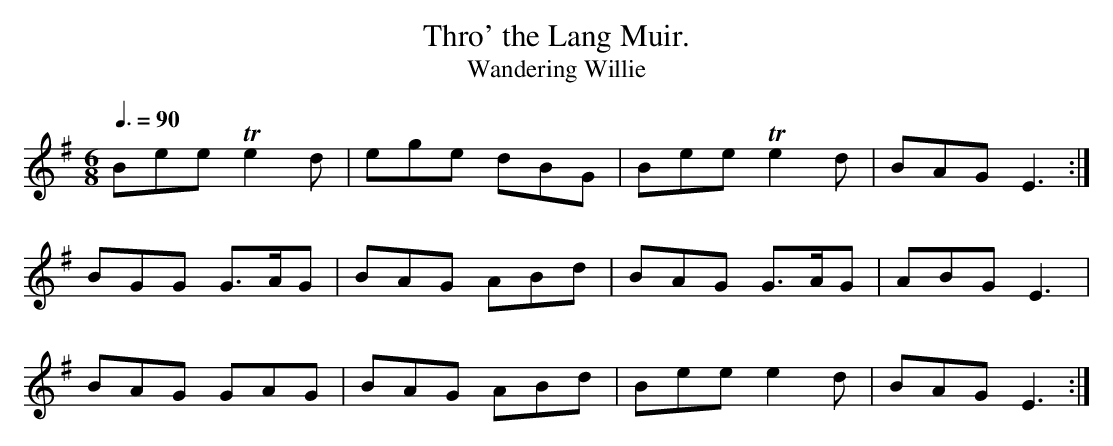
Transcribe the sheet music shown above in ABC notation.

X:1
T:Thro' the Lang Muir.
T:Wandering Willie
M:6/8
L:1/8
Q:3/8=90
K:E minor
Bee Te2d |ege dBG|Bee Te2d |BAG E3:|
BGG  G>AG|BAG ABd|BAG  G>AG|ABG E3 |
BAG  GAG |BAG ABd|Bee  e2d |BAG E3:|
